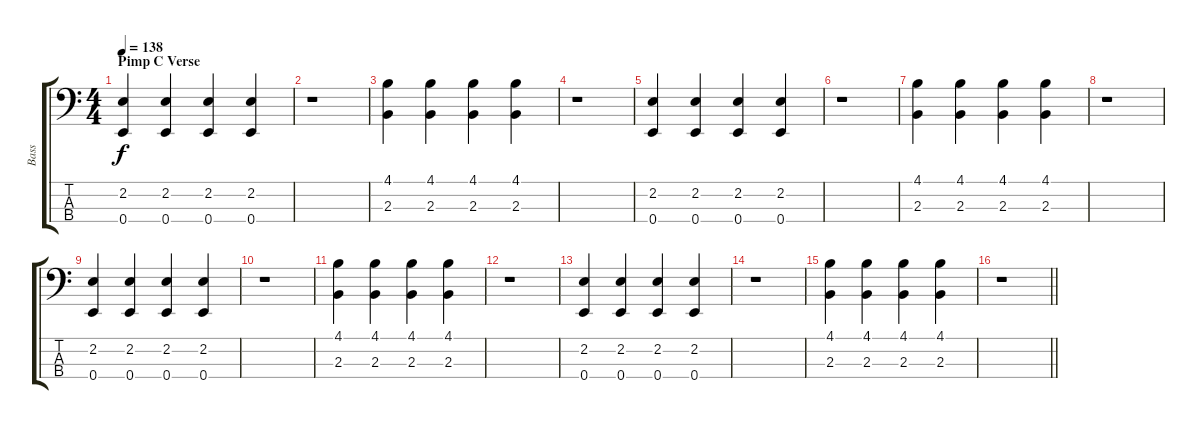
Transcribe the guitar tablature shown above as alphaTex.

\track ("Bass" "Bass") {instrument electricbassfinger}
\staff {score tabs}
\tuning (G2 D2 A1 E1) {hide}
\ts (4 4)
\section ("" "Pimp C Verse")
\tempo 138
\clef f4
\ks c
(2.2 0.4).4{dy f} (2.2 0.4).4 (2.2 0.4).4 (2.2 0.4).4 |
r.1 |
(4.1 2.3).4 (4.1 2.3).4 (4.1 2.3).4 (4.1 2.3).4 |
r.1 |
(2.2 0.4).4 (2.2 0.4).4 (2.2 0.4).4 (2.2 0.4).4 |
r.1 |
(4.1 2.3).4 (4.1 2.3).4 (4.1 2.3).4 (4.1 2.3).4 |
r.1 |
(2.2 0.4).4 (2.2 0.4).4 (2.2 0.4).4 (2.2 0.4).4 |
r.1 |
(4.1 2.3).4 (4.1 2.3).4 (4.1 2.3).4 (4.1 2.3).4 |
r.1 |
(2.2 0.4).4 (2.2 0.4).4 (2.2 0.4).4 (2.2 0.4).4 |
r.1 |
(4.1 2.3).4 (4.1 2.3).4 (4.1 2.3).4 (4.1 2.3).4 |
\barLineRight lightlight
r.1
